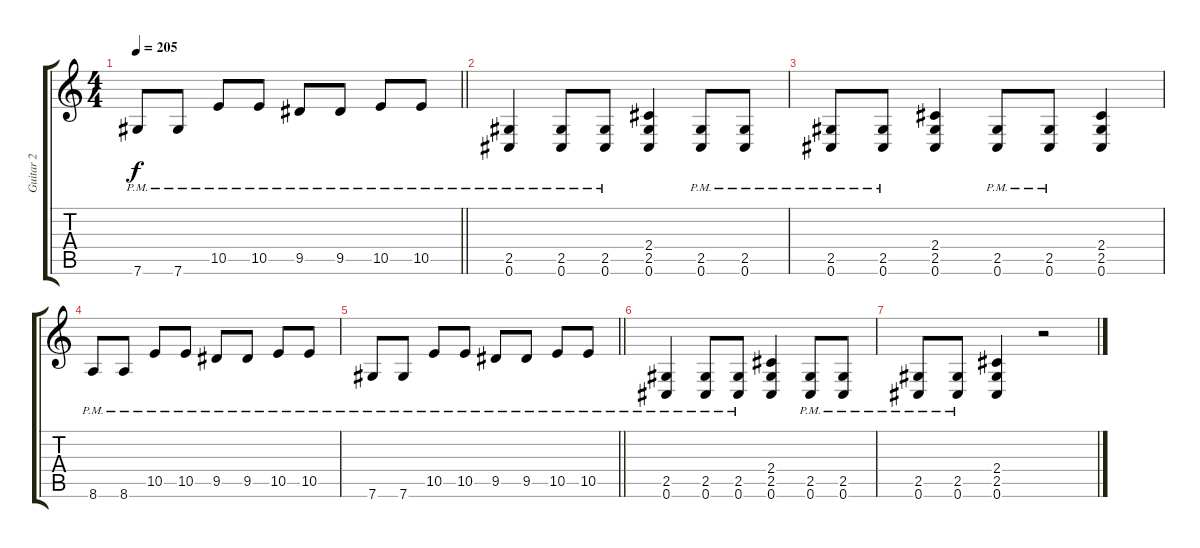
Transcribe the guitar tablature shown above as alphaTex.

\track ("Guitar 2" "Guitar 2") {instrument distortionguitar}
\staff {score tabs}
\tuning (Db4 Ab3 E3 B2 Gb2 Db2) {hide}
\ts (4 4)
\tempo 205
\clef g2
\barLineRight lightlight
\ks c
7.6{pm}.8{dy f} 7.6{pm}.8 10.5{pm}.8 10.5{pm}.8 9.5{pm}.8 9.5{pm}.8 10.5{pm}.8 10.5{pm}.8 |
(2.5{pm} 0.6{pm}).4 (2.5{pm} 0.6{pm}).8 (2.5{pm} 0.6{pm}).8 (2.4 2.5 0.6).4 (2.5{pm} 0.6{pm}).8 (2.5{pm} 0.6{pm}).8 |
(2.5{pm} 0.6{pm}).8 (2.5{pm} 0.6{pm}).8 (2.4 2.5 0.6).4 (2.5{pm} 0.6{pm}).8 (2.5{pm} 0.6{pm}).8 (2.4 2.5 0.6).4 |
8.6{pm}.8 8.6{pm}.8 10.5{pm}.8 10.5{pm}.8 9.5{pm}.8 9.5{pm}.8 10.5{pm}.8 10.5{pm}.8 |
\barLineRight lightlight
7.6{pm}.8 7.6{pm}.8 10.5{pm}.8 10.5{pm}.8 9.5{pm}.8 9.5{pm}.8 10.5{pm}.8 10.5{pm}.8 |
(2.5{pm} 0.6{pm}).4 (2.5{pm} 0.6{pm}).8 (2.5{pm} 0.6{pm}).8 (2.4 2.5 0.6).4 (2.5{pm} 0.6{pm}).8 (2.5{pm} 0.6{pm}).8 |
(2.5{pm} 0.6{pm}).8 (2.5{pm} 0.6{pm}).8 (2.4 2.5 0.6).4 r.2
